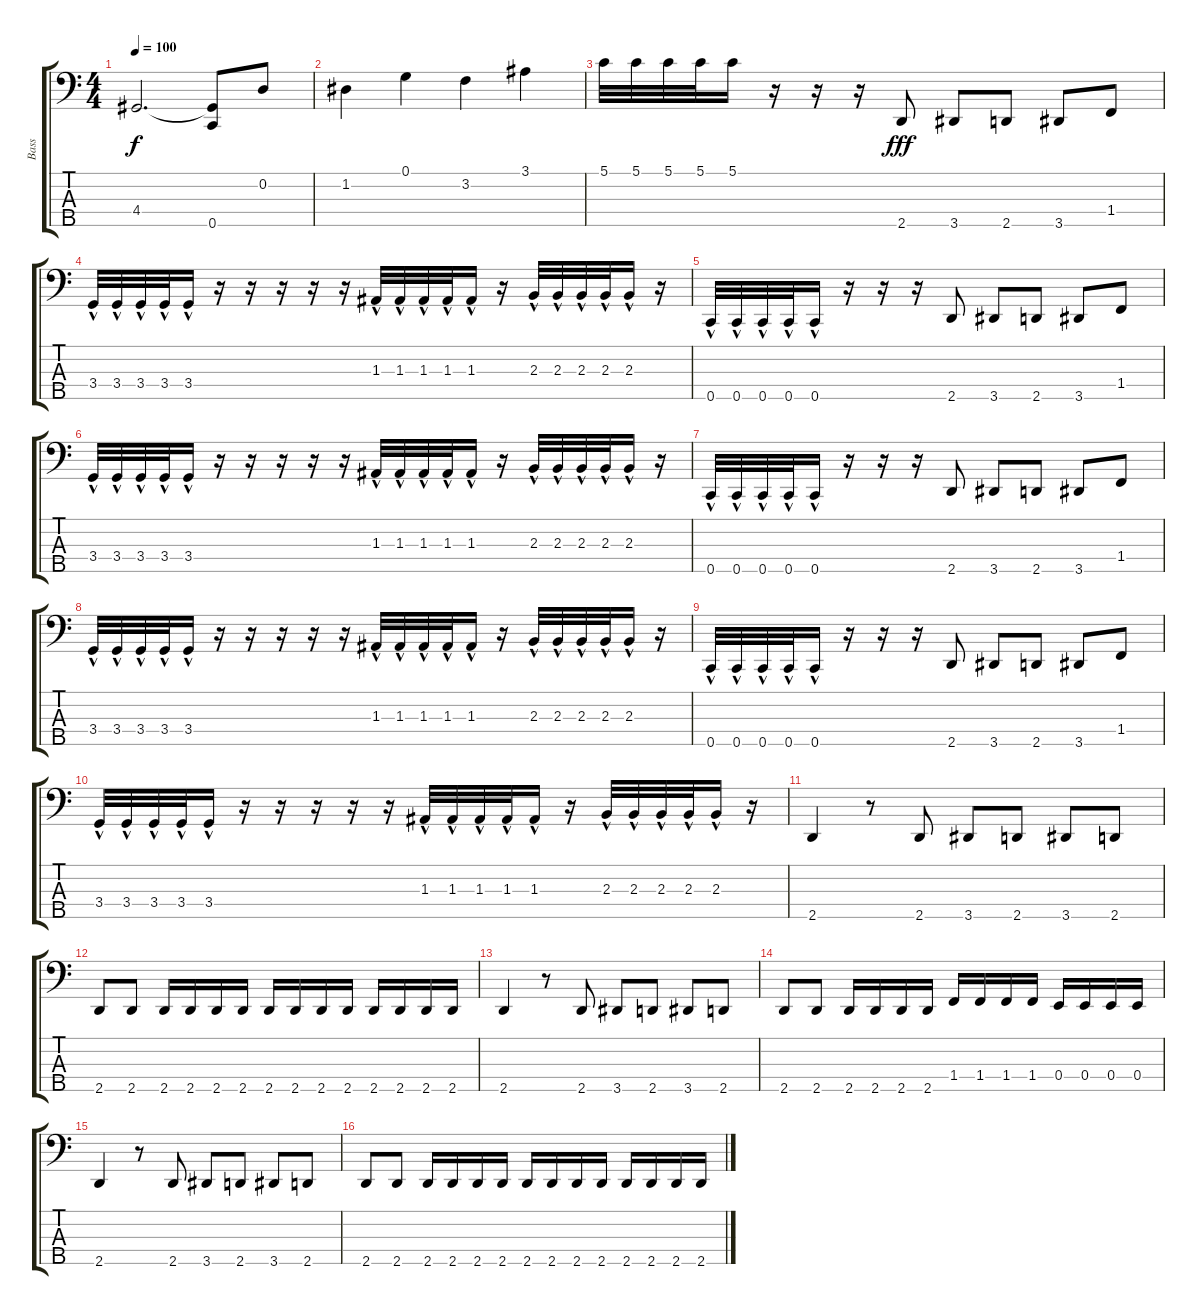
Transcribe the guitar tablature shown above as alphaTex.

\track ("Bass" "Bass") {instrument electricbasspick}
\staff {score tabs}
\tuning (G2 D2 A1 E1 C1) {hide}
\ts (4 4)
\tempo 100
\clef f4
\ks c
4.4.2{d dy f} (4.4{t} 0.5{t}).8 0.2.8 |
1.2.4 0.1.4 3.2.4 3.1.4 |
5.1.32 5.1.32 5.1.32 5.1.32 5.1.16 r.16 r.16 r.16 2.5.8{dy fff} 3.5.8 2.5.8 3.5.8 1.4.8 |
3.4{hac}.32 3.4{hac}.32 3.4{hac}.32 3.4{hac}.32 3.4{hac}.16 r.16 r.16 r.16 r.16 r.16 1.3{hac}.32 1.3{hac}.32 1.3{hac}.32 1.3{hac}.32 1.3{hac}.16 r.16 2.3{hac}.32 2.3{hac}.32 2.3{hac}.32 2.3{hac}.32 2.3{hac}.16 r.16 |
0.5{hac}.32 0.5{hac}.32 0.5{hac}.32 0.5{hac}.32 0.5{hac}.16 r.16 r.16 r.16 2.5.8 3.5.8 2.5.8 3.5.8 1.4.8 |
3.4{hac}.32 3.4{hac}.32 3.4{hac}.32 3.4{hac}.32 3.4{hac}.16 r.16 r.16 r.16 r.16 r.16 1.3{hac}.32 1.3{hac}.32 1.3{hac}.32 1.3{hac}.32 1.3{hac}.16 r.16 2.3{hac}.32 2.3{hac}.32 2.3{hac}.32 2.3{hac}.32 2.3{hac}.16 r.16 |
0.5{hac}.32 0.5{hac}.32 0.5{hac}.32 0.5{hac}.32 0.5{hac}.16 r.16 r.16 r.16 2.5.8 3.5.8 2.5.8 3.5.8 1.4.8 |
3.4{hac}.32 3.4{hac}.32 3.4{hac}.32 3.4{hac}.32 3.4{hac}.16 r.16 r.16 r.16 r.16 r.16 1.3{hac}.32 1.3{hac}.32 1.3{hac}.32 1.3{hac}.32 1.3{hac}.16 r.16 2.3{hac}.32 2.3{hac}.32 2.3{hac}.32 2.3{hac}.32 2.3{hac}.16 r.16 |
0.5{hac}.32 0.5{hac}.32 0.5{hac}.32 0.5{hac}.32 0.5{hac}.16 r.16 r.16 r.16 2.5.8 3.5.8 2.5.8 3.5.8 1.4.8 |
3.4{hac}.32 3.4{hac}.32 3.4{hac}.32 3.4{hac}.32 3.4{hac}.16 r.16 r.16 r.16 r.16 r.16 1.3{hac}.32 1.3{hac}.32 1.3{hac}.32 1.3{hac}.32 1.3{hac}.16 r.16 2.3{hac}.32 2.3{hac}.32 2.3{hac}.32 2.3{hac}.32 2.3{hac}.16 r.16 |
2.5.4 r.8 2.5.8 3.5.8 2.5.8 3.5.8 2.5.8 |
2.5.8 2.5.8 2.5.16 2.5.16 2.5.16 2.5.16 2.5.16 2.5.16 2.5.16 2.5.16 2.5.16 2.5.16 2.5.16 2.5.16 |
2.5.4 r.8 2.5.8 3.5.8 2.5.8 3.5.8 2.5.8 |
2.5.8 2.5.8 2.5.16 2.5.16 2.5.16 2.5.16 1.4.16 1.4.16 1.4.16 1.4.16 0.4.16 0.4.16 0.4.16 0.4.16 |
2.5.4 r.8 2.5.8 3.5.8 2.5.8 3.5.8 2.5.8 |
2.5.8 2.5.8 2.5.16 2.5.16 2.5.16 2.5.16 2.5.16 2.5.16 2.5.16 2.5.16 2.5.16 2.5.16 2.5.16 2.5.16
